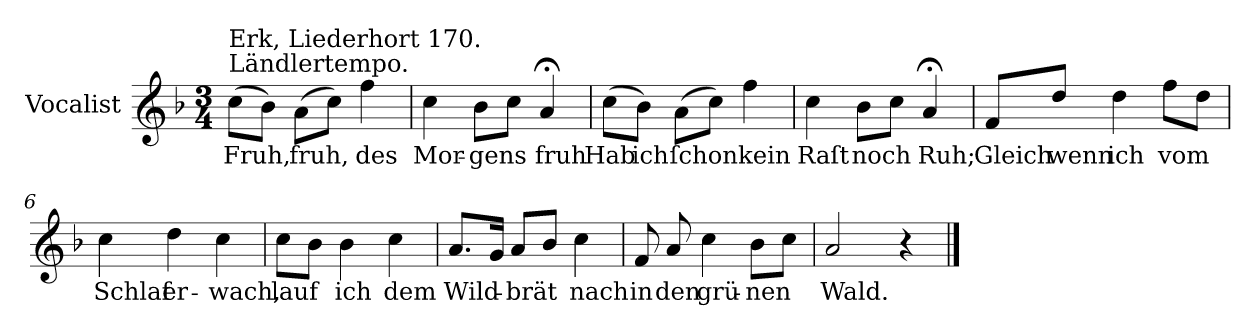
**kern	**text
*part1	*part1
*staff1	*staff1
*I"Vocalist	*
*k[b-]	*
*F:	*
*M3/4	*
=1	=1
!LO:TX:a:t=Ländlertempo.	!
!LO:TX:a:t=Erk, Liederhort 170.	!
(8ccL	Fruh,
8b-J)	.
(8aL	fruh,
8ccJ)	.
4ff	des
=2	=2
4cc	Mor-
8b-L	-gens
8ccJ	.
4a;<	fruh
=3	=3
(8ccL	Hab
8b-J)	ich
(8aL	ſchon
8ccJ)	.
4ff	kein
=4	=4
4cc	Raſt
8b-L	noch
8ccJ	.
4a;<	Ruh;
=5	=5
8fL	Gleich
8ddJ	wenn
4dd	ich
8ffL	vom
8ddJ	.
=6	=6
4cc	Schlaf
4dd	er-
4cc	-wach,
=7	=7
8ccL	lauf
8b-J	.
4b-	ich
4cc	dem
=8	=8
8.aL	Wild-
16gJk	.
8aL	-brät
8b-J	.
4cc	nach
=9	=9
8f	in
8a	den
4cc	grü-
8b-L	-nen
8ccJ	.
=10	=10
2a	Wald.
4r	.
==	==
*-	*-
